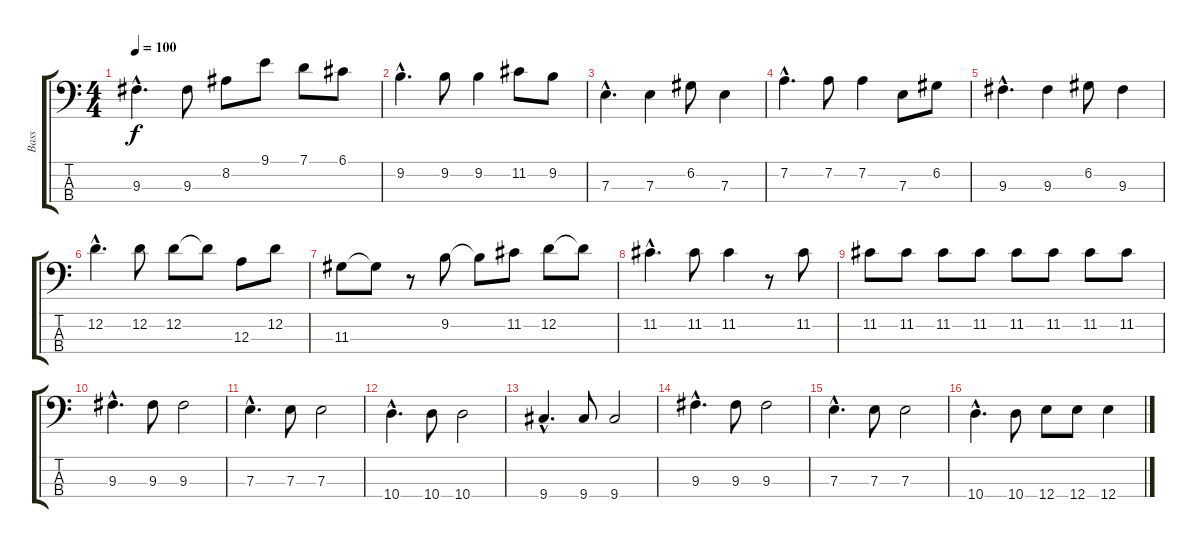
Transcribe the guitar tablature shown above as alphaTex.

\track ("Bass" "Bass") {instrument electricbasspick}
\staff {score tabs}
\tuning (G2 D2 A1 E1) {hide}
\ts (4 4)
\tempo 100
\clef f4
\ks c
9.3{hac}.4{d dy f} 9.3.8 8.2.8 9.1.8 7.1.8 6.1.8 |
9.2{hac}.4{d} 9.2.8 9.2.4 11.2.8 9.2.8 |
7.3{hac}.4{d} 7.3.4 6.2.8 7.3.4 |
7.2{hac}.4{d} 7.2.8 7.2.4 7.3.8 6.2.8 |
9.3{hac}.4{d} 9.3.4 6.2.8 9.3.4 |
12.2{hac}.4{d} 12.2.8 12.2.8 12.2{t}.8 12.3.8 12.2.8 |
11.3.8 11.3{t}.8 r.8 9.2.8 9.2{t}.8 11.2.8 12.2.8 12.2{t}.8 |
11.2{hac}.4{d} 11.2.8 11.2.4 r.8 11.2.8 |
11.2.8 11.2.8 11.2.8 11.2.8 11.2.8 11.2.8 11.2.8 11.2.8 |
9.3{hac}.4{d} 9.3.8 9.3.2 |
7.3{hac}.4{d} 7.3.8 7.3.2 |
10.4{hac}.4{d} 10.4.8 10.4.2 |
9.4{hac}.4{d} 9.4.8 9.4.2 |
9.3{hac}.4{d} 9.3.8 9.3.2 |
7.3{hac}.4{d} 7.3.8 7.3.2 |
10.4{hac}.4{d} 10.4.8 12.4.8 12.4.8 12.4.4
